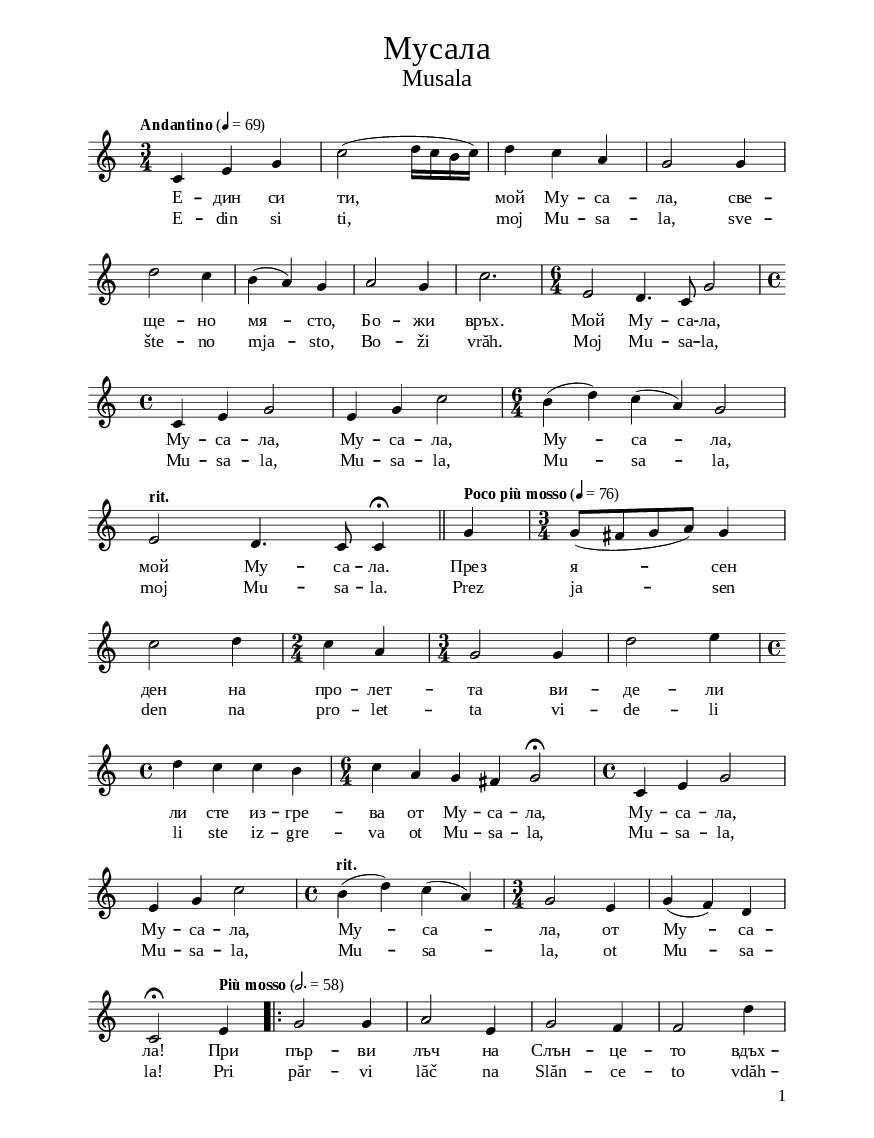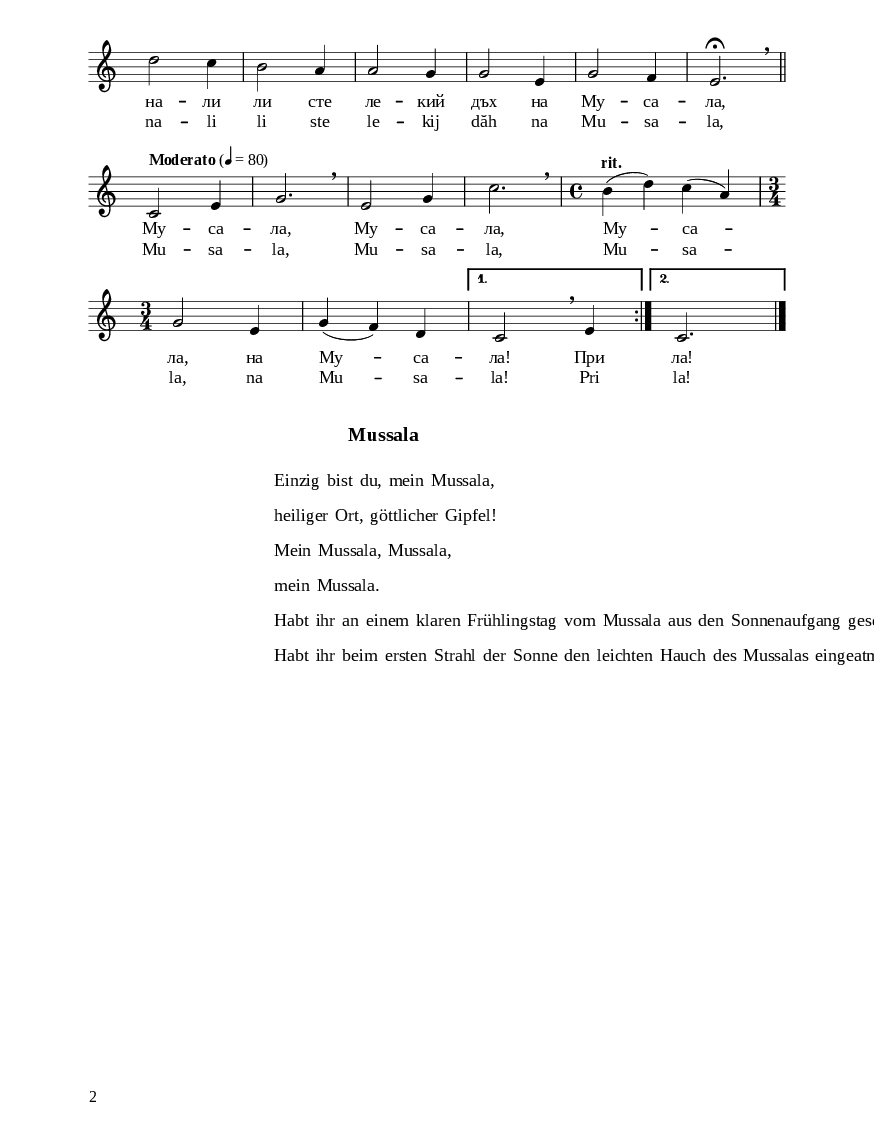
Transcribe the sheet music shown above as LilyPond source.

\version "2.24.1"

% include paper part and global functions
\include "include/globals.ily"

\bookpart {
  \label #'ref087
  \tocItem \markup "Мусала – Musala"

  \include "include/bookpart-paper.ily"
  \score {
    \include "include/score-layout.ily"

    \new Voice \absolute {
      \clef treble
      \key c \major
      \time 3/4
      \tempoFunc "Andantino" 4 "69"

      c'4 e'4 g'4 | c''2 ( d''16 c'' b' c'' ) |  d''4 c''4 a'4 | g'2 g'4 | \break
      
       d''2 c''4  |

      b'4 ( a'4 ) g'4 | a'2 g'4 | c''2.| \time 6/4 e'2 d'4. c'8 g'2 |  \break
      
      \time 4/4 c'4 e'4  g'2  |

      e'4 g'4 c''2 | 
      
      \time 6/4 b'4 ( d''4 ) c''4 ( a'4 ) g'2 \tempo "rit." | \break 
      
      e'2 d'4. c'8 c'4 \fermata \bar "||" \tempoFunc "Poco più mosso" 4 "76" g'4  | 

      \time 3/4 

     
     
      g'8 ( fis'8 g'8 a'8 ) g'4 |  \break
      
      c''2 d''4 | \time 2/4 c''4 a'4 |\time 3/4 g'2 g'4 | d''2 e''4 |  \break

      \time 4/4 d''4 c'' c'' b' | \time 6/4 c''4 a' g' fis' g'2 \fermata | \time 4/4 c'4 e'4 g'2 | \break

      e'4 g'4 c''2  | \time 4/4 \tempo "        rit." b'4 ( d''4 ) c''4 ( a'4 ) | \time 3/4 g'2 e'4 | g'4 ( f'4 ) d'4 | \break

      c'2\fermata

      \tempoFunc "Più mosso" 2. "58"

      e'4 | \repeat volta 2 {
      g'2 g'4 | a'2 e'4 | g'2 f'4 f'2 d''4 |\break

      d''2 c''4 | b'2 a'4 | a'2 g'4 | g'2 e'4 | g'2 f'4 | e'2.\fermata \breathe \bar "||" \break

     \tempoFunc "Moderato" 4 "80"



     c'2 e'4 | g'2. \breathe | e'2 g'4 | c''2. \breathe | \time 4/4 \tempo "        rit." b'4 ( d''4 ) c''4 ( a'4 ) \break

     \time 3/4 g'2 e'4 | g'4 ( f'4 ) d'4
   } \alternative { { c'2  \breathe e'4 } {c'2. } } \bar "|."

 }



    \addlyrics {
      Е -- дин си ти, мой Му -- са -- ла, све -- ще -- но

      мя -- сто, Бо -- жи връх.  Мой Му -- са -- ла, Му -- са -- ла,

      Му -- са -- ла, Му -- са -- ла, мой Му -- са -- ла.

      През я -- сен ден на про -- лет -- та ви -- де -- ли

      ли сте из -- гре -- ва от Му -- са -- ла,    Му -- са -- ла,

      Му -- са -- ла,  Му -- са -- ла,  от Му -- са -- ла! При пър -- ви

      лъч на Слън -- це -- то вдъх -- на -- ли ли сте ле -- кий дъх на Му -- са -- ла,

      Му -- са -- ла, Му -- са -- ла, Му -- са -- ла, на Му -- са -- ла! При ла!
    }
    \addlyrics {
      E -- din si ti, moj Mu -- sa -- la, sve -- šte -- no

      mja -- sto, Bo -- ži vrăh.  Moj Mu -- sa -- la, Mu -- sa -- la,

      Mu -- sa -- la, Mu -- sa -- la, moj Mu -- sa -- la.

      Prez ja -- sen den na pro -- let -- ta vi -- de -- li

      li ste iz -- gre -- va ot Mu -- sa -- la,    Mu -- sa -- la,

      Mu -- sa -- la,  Mu -- sa -- la,  ot Mu -- sa -- la! Pri păr -- vi

      lăč na Slăn -- ce -- to vdăh -- na -- li li ste le -- kij dăh na Mu -- sa -- la,

      Mu -- sa -- la, Mu -- sa -- la, Mu -- sa -- la, na Mu -- sa -- la! Pri la!
    }

    \header {
      title = \titleFunc "Мусала" "Musala"
    }

    \midi{}

  } % score

  
  


  % include foreign translation(s) of the song
  \version "2.18.2"

%\markup {  \vspace #1.9 }

\markup {  \hspace #25   \huge\bold "Mussala"  }

\markup {
    \hspace #1
    \fontsize #+1 {
      
      \halign #-1.5 {
  
  
  \column {
     \line { " " } 
     


\line { " "Einzig bist du, mein Mussala,}

\line { " "heiliger Ort, göttlicher Gipfel!}

\line { " "Mein Mussala, Mussala,}

\line { " "mein Mussala.}

\line { " "Habt ihr an einem klaren Frühlingstag vom Mussala aus den Sonnenaufgang gesehen?!}

\line { " "Habt ihr beim ersten Strahl der Sonne den leichten Hauch des Mussalas eingeatmet?!}


     
     
     
      }
       
    }    
    }
}
%}
   
 
 


 
    
   
    
 
%--------------------------------------------------------------------- 


} % bookpart
